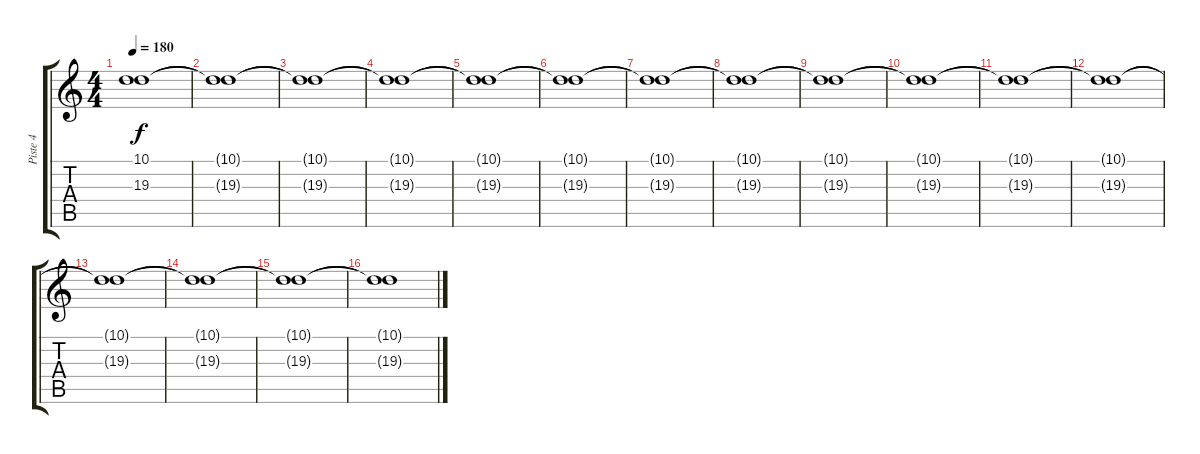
\track ("Piste 4" "Piste 4") {instrument pad7halo}
\staff {score tabs}
\tuning (E4 B3 G3 D3 A2 E2) {hide}
\ts (4 4)
\tempo 180
\clef g2
\ks c
(10.1{t} 19.3{t}).1{dy f} |
(10.1{t} 19.3{t}).1 |
(10.1{t} 19.3{t}).1 |
(10.1{t} 19.3{t}).1 |
(10.1{t} 19.3{t}).1 |
(10.1{t} 19.3{t}).1 |
(10.1{t} 19.3{t}).1 |
(10.1{t} 19.3{t}).1 |
(10.1{t} 19.3{t}).1 |
(10.1{t} 19.3{t}).1 |
(10.1{t} 19.3{t}).1 |
(10.1{t} 19.3{t}).1 |
(10.1{t} 19.3{t}).1 |
(10.1{t} 19.3{t}).1 |
(10.1{t} 19.3{t}).1 |
(10.1{t} 19.3{t}).1
